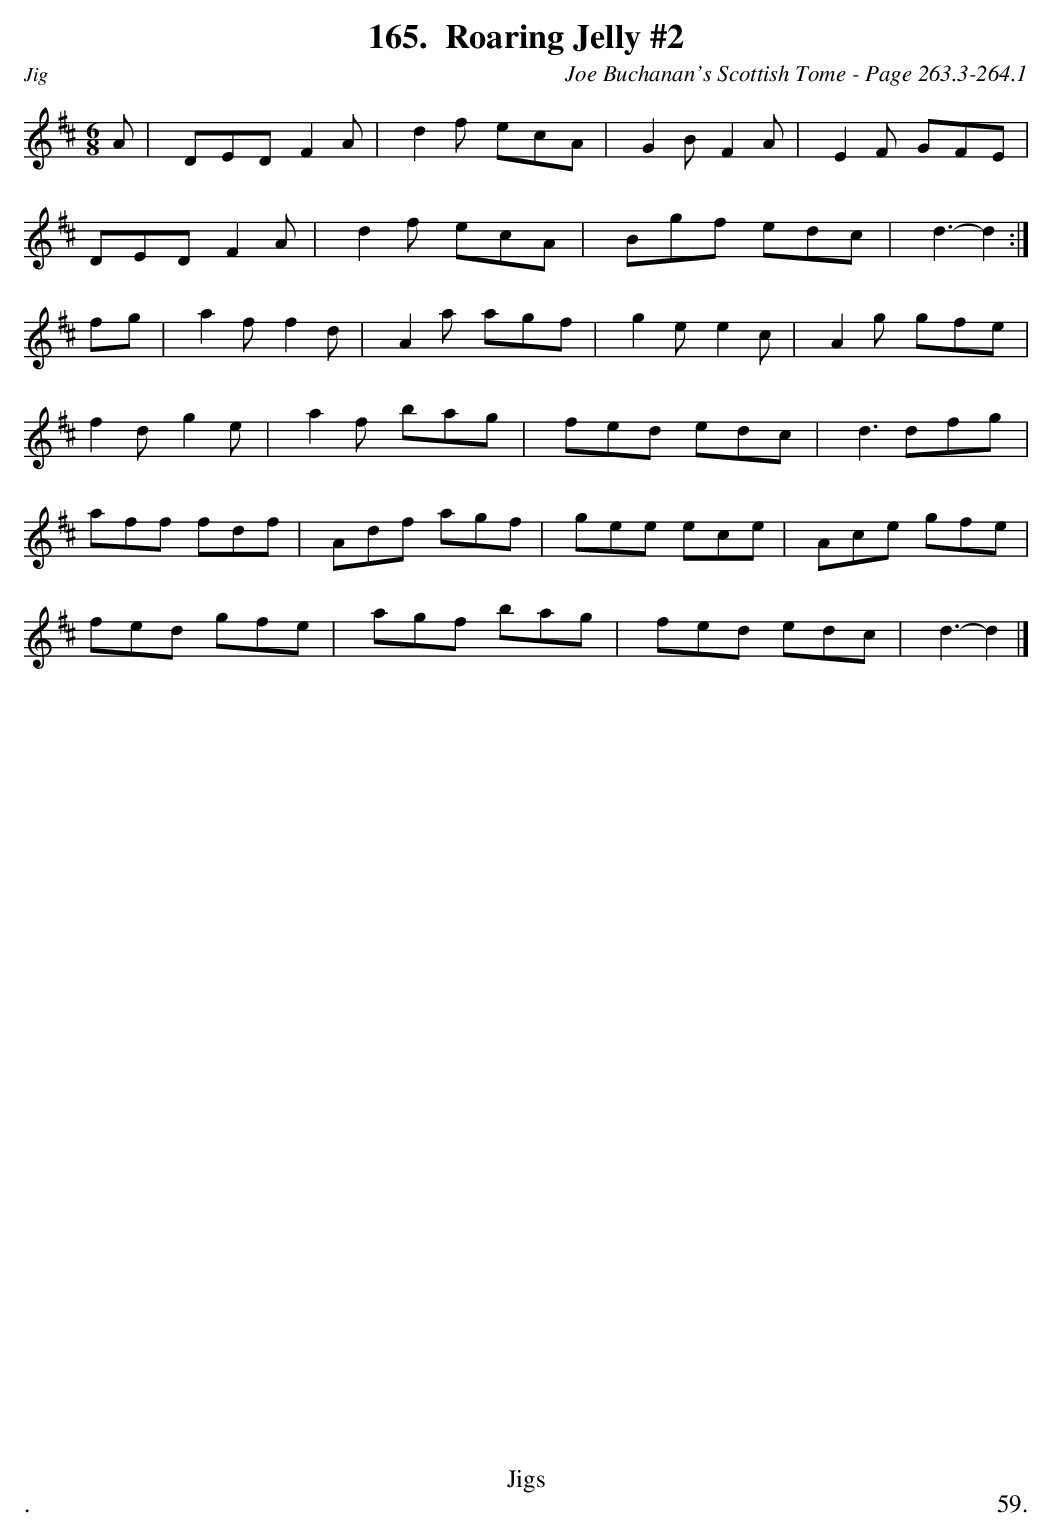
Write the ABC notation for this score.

X:1
T:Roaring Jelly #2
C:Joe Buchanan's Scottish Tome - Page 263.3-264.1
L:1/8
M:6/8
K:D
A | DED F2 A | d2 f ecA | G2 B F2 A | E2 F GFE |
DED F2 A | d2 f ecA | Bgf edc | d3- d2 :|
fg | a2 f f2 d | A2 a agf | g2 e e2 c | A2 g gfe |
f2 d g2 e | a2 f bag | fed edc | d3 dfg |
aff fdf | Adf agf | gee ece | Ace gfe |
fed gfe | agf bag | fed edc | d3- d2 |]
